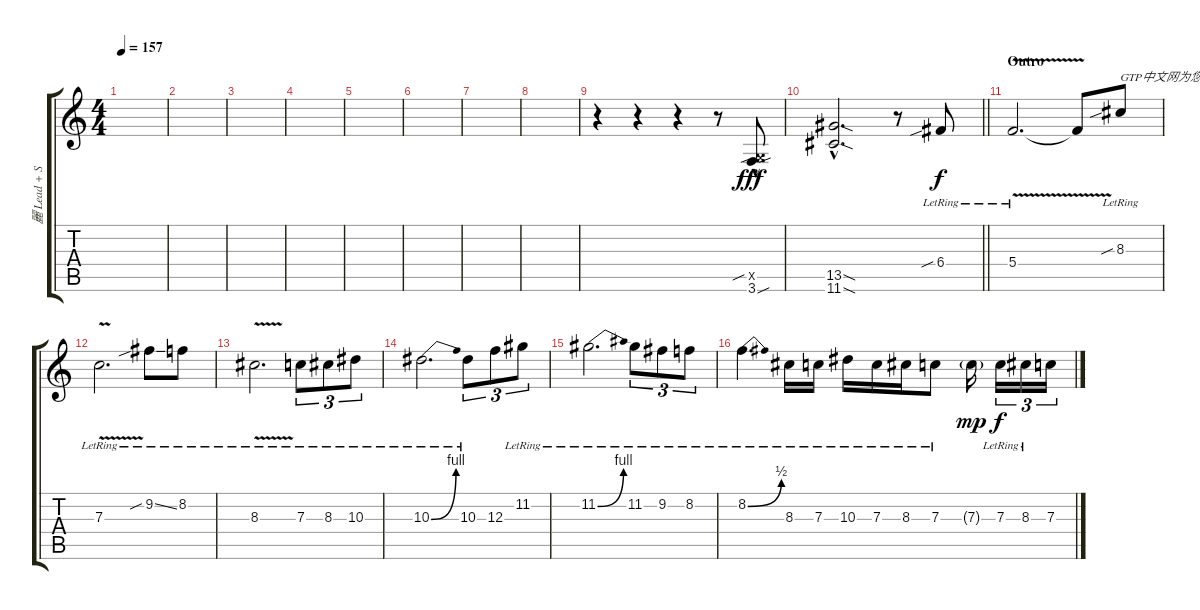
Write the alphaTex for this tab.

\track ("麗 Lead + Solo" "麗 Lead + S") {instrument distortionguitar}
\staff {score tabs}
\tuning (D4 A3 F3 C3 G2 D2) {hide}
\ts (4 4)
\section ("" "")
\tempo 157
\clef g2
\ks c
|
|
|
|
|
|
|
|
r.4{volume 16 instrument distortionguitar} r.4 r.4 r.8 (0.5{sib hac x} 3.6{sou hac}).8{dy fff} |
\barLineRight lightlight
(13.5{sod hac} 11.6{sod hac}).2{d} r.8{instrument overdrivenguitar} 6.4{sib lr}.8{dy f} |
\section ("" "Outro")
5.4{v lr}.2{d} 5.4{t}.8 8.3{sib lr}.8{txt "GTP中文网为您提供优秀的谱子"} |
7.3{v lr}.2{d} 9.2{sib ss lr}.8 8.2{lr}.8 |
8.3{v lr}.2{d} 7.3{lr}.8{tu (3 2)} 8.3{lr}.8{tu (3 2)} 10.3{lr}.8{tu (3 2)} |
10.3{be (bend 0 0 60 4) lr}.2{d} 10.3{lr}.8{tu (3 2)} 12.3.8{tu (3 2)} 11.2{lr}.8{tu (3 2)} |
11.2{be (bend 0 0 60 4) lr}.2{d} 11.2{lr}.8{tu (3 2)} 9.2{lr}.8{tu (3 2)} 8.2{lr}.8{tu (3 2)} |
8.2{be (bend 0 0 60 2) lr}.4{d} 8.3{lr}.16 7.3{lr}.16 10.3{lr}.16 7.3{lr}.16 8.3{lr}.16 7.3{lr}.8 7.3{g}.16{dy mp beam splitsecondary} 7.3{lr}.16{tu (3 2) dy f} 8.3{lr}.16{tu (3 2)} 7.3.16{tu (3 2)}
